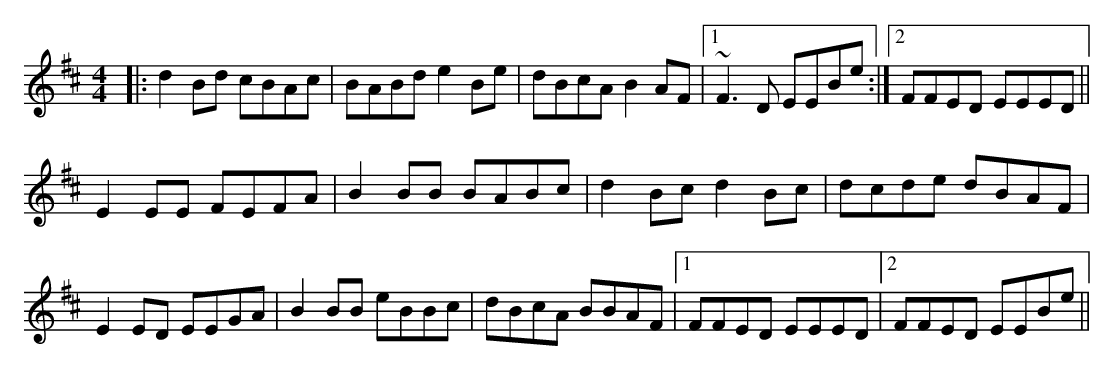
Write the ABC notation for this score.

X:1
M:4/4
K:Bmin
|:d2Bd cBAc|BABd e2 Be|dBcA B2AF|1 ~F3D EEBe:|2 FFED EEED||
E2EE FEFA|B2BB BABc|d2Bc d2Bc|dcde dBAF|
E2 ED EEGA|B2BB eBBc|dBcA BBAF|1 FFED EEED|2 FFED EEBe||
